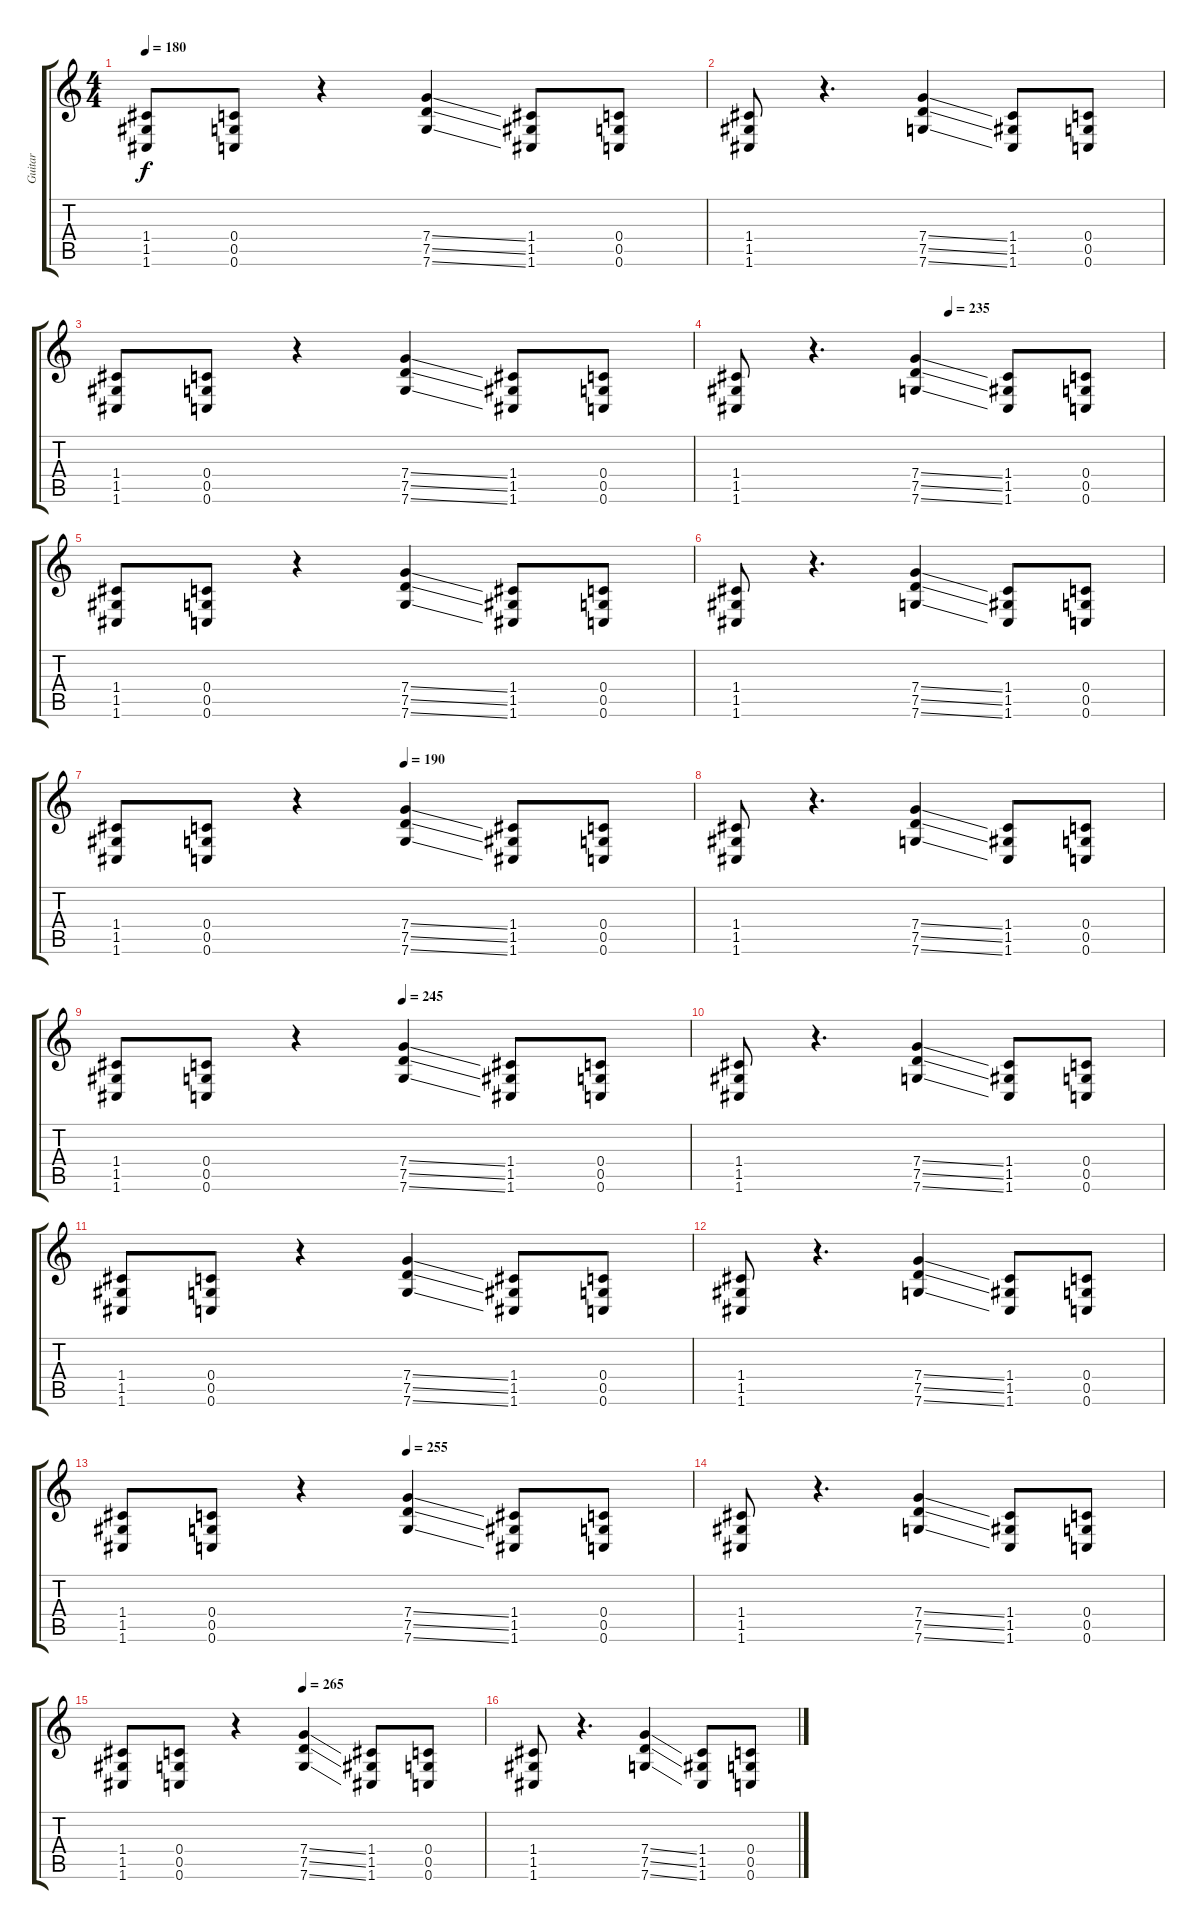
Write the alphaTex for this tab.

\track ("Guitar" "Guitar") {instrument distortionguitar}
\staff {score tabs}
\tuning (D4 A3 F3 C3 G2 C2) {hide}
\ts (4 4)
\tempo 180
\clef g2
\ks c
(1.4 1.5 1.6).8{dy f} (0.4 0.5 0.6).8 r.4 (7.4{ss} 7.5{ss} 7.6{ss}).4 (1.4 1.5 1.6).8 (0.4 0.5 0.6).8 |
(1.4 1.5 1.6).8 r.4{d} (7.4{ss} 7.5{ss} 7.6{ss}).4 (1.4 1.5 1.6).8 (0.4 0.5 0.6).8 |
(1.4 1.5 1.6).8 (0.4 0.5 0.6).8 r.4 (7.4{ss} 7.5{ss} 7.6{ss}).4 (1.4 1.5 1.6).8 (0.4 0.5 0.6).8 |
\tempo (235 0.5)
(1.4 1.5 1.6).8 r.4{d} (7.4{ss} 7.5{ss} 7.6{ss}).4 (1.4 1.5 1.6).8 (0.4 0.5 0.6).8 |
(1.4 1.5 1.6).8 (0.4 0.5 0.6).8 r.4 (7.4{ss} 7.5{ss} 7.6{ss}).4 (1.4 1.5 1.6).8 (0.4 0.5 0.6).8 |
(1.4 1.5 1.6).8 r.4{d} (7.4{ss} 7.5{ss} 7.6{ss}).4 (1.4 1.5 1.6).8 (0.4 0.5 0.6).8 |
\tempo (190 0.5)
(1.4 1.5 1.6).8 (0.4 0.5 0.6).8 r.4 (7.4{ss} 7.5{ss} 7.6{ss}).4 (1.4 1.5 1.6).8 (0.4 0.5 0.6).8 |
(1.4 1.5 1.6).8 r.4{d} (7.4{ss} 7.5{ss} 7.6{ss}).4 (1.4 1.5 1.6).8 (0.4 0.5 0.6).8 |
\tempo (245 0.5)
(1.4 1.5 1.6).8 (0.4 0.5 0.6).8 r.4 (7.4{ss} 7.5{ss} 7.6{ss}).4 (1.4 1.5 1.6).8 (0.4 0.5 0.6).8 |
(1.4 1.5 1.6).8 r.4{d} (7.4{ss} 7.5{ss} 7.6{ss}).4 (1.4 1.5 1.6).8 (0.4 0.5 0.6).8 |
(1.4 1.5 1.6).8 (0.4 0.5 0.6).8 r.4 (7.4{ss} 7.5{ss} 7.6{ss}).4 (1.4 1.5 1.6).8 (0.4 0.5 0.6).8 |
(1.4 1.5 1.6).8 r.4{d} (7.4{ss} 7.5{ss} 7.6{ss}).4 (1.4 1.5 1.6).8 (0.4 0.5 0.6).8 |
\tempo (255 0.5)
(1.4 1.5 1.6).8 (0.4 0.5 0.6).8 r.4 (7.4{ss} 7.5{ss} 7.6{ss}).4 (1.4 1.5 1.6).8 (0.4 0.5 0.6).8 |
(1.4 1.5 1.6).8 r.4{d} (7.4{ss} 7.5{ss} 7.6{ss}).4 (1.4 1.5 1.6).8 (0.4 0.5 0.6).8 |
\tempo (265 0.5)
(1.4 1.5 1.6).8 (0.4 0.5 0.6).8 r.4 (7.4{ss} 7.5{ss} 7.6{ss}).4 (1.4 1.5 1.6).8 (0.4 0.5 0.6).8 |
(1.4 1.5 1.6).8 r.4{d} (7.4{ss} 7.5{ss} 7.6{ss}).4 (1.4 1.5 1.6).8 (0.4 0.5 0.6).8
